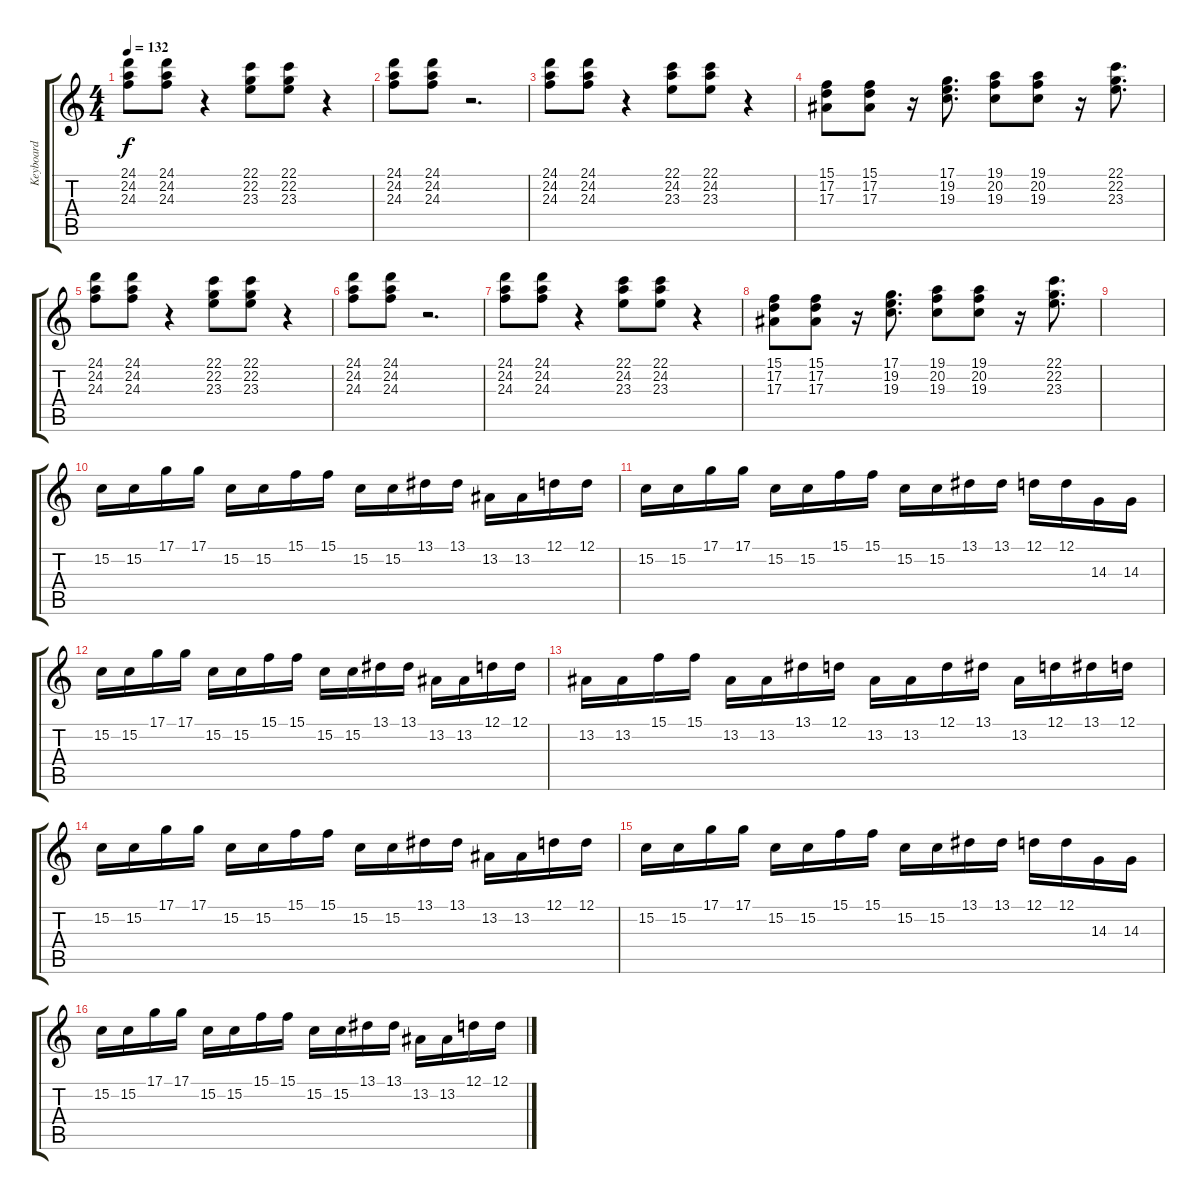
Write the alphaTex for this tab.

\track ("Keyboard" "Keyboard") {instrument lead2sawtooth}
\staff {score tabs}
\tuning (D4 A3 F3 C3 G2 C2) {hide}
\ts (4 4)
\tempo 132
\clef g2
\ks c
(24.1 24.2 24.3).8{dy f} (24.1 24.2 24.3).8 r.4 (22.1 22.2 23.3).8 (22.1 22.2 23.3).8 r.4 |
(24.1 24.2 24.3).8 (24.1 24.2 24.3).8 r.2{d} |
(24.1 24.2 24.3).8 (24.1 24.2 24.3).8 r.4 (22.1 24.2 23.3).8 (22.1 24.2 23.3).8 r.4 |
(15.1 17.2 17.3).8 (15.1 17.2 17.3).8 r.16 (17.1 19.2 19.3).8{d} (19.1 20.2 19.3).8 (19.1 20.2 19.3).8 r.16 (22.1 22.2 23.3).8{d} |
(24.1 24.2 24.3).8 (24.1 24.2 24.3).8 r.4 (22.1 22.2 23.3).8 (22.1 22.2 23.3).8 r.4 |
(24.1 24.2 24.3).8 (24.1 24.2 24.3).8 r.2{d} |
(24.1 24.2 24.3).8 (24.1 24.2 24.3).8 r.4 (22.1 24.2 23.3).8 (22.1 24.2 23.3).8 r.4 |
(15.1 17.2 17.3).8 (15.1 17.2 17.3).8 r.16 (17.1 19.2 19.3).8{d} (19.1 20.2 19.3).8 (19.1 20.2 19.3).8 r.16 (22.1 22.2 23.3).8{d} |
|
15.2.16 15.2.16 17.1.16 17.1.16 15.2.16 15.2.16 15.1.16 15.1.16 15.2.16 15.2.16 13.1.16 13.1.16 13.2.16 13.2.16 12.1.16 12.1.16 |
15.2.16 15.2.16 17.1.16 17.1.16 15.2.16 15.2.16 15.1.16 15.1.16 15.2.16 15.2.16 13.1.16 13.1.16 12.1.16 12.1.16 14.3.16 14.3.16 |
15.2.16 15.2.16 17.1.16 17.1.16 15.2.16 15.2.16 15.1.16 15.1.16 15.2.16 15.2.16 13.1.16 13.1.16 13.2.16 13.2.16 12.1.16 12.1.16 |
13.2.16 13.2.16 15.1.16 15.1.16 13.2.16 13.2.16 13.1.16 12.1.16 13.2.16 13.2.16 12.1.16 13.1.16 13.2.16 12.1.16 13.1.16 12.1.16 |
15.2.16 15.2.16 17.1.16 17.1.16 15.2.16 15.2.16 15.1.16 15.1.16 15.2.16 15.2.16 13.1.16 13.1.16 13.2.16 13.2.16 12.1.16 12.1.16 |
15.2.16 15.2.16 17.1.16 17.1.16 15.2.16 15.2.16 15.1.16 15.1.16 15.2.16 15.2.16 13.1.16 13.1.16 12.1.16 12.1.16 14.3.16 14.3.16 |
15.2.16 15.2.16 17.1.16 17.1.16 15.2.16 15.2.16 15.1.16 15.1.16 15.2.16 15.2.16 13.1.16 13.1.16 13.2.16 13.2.16 12.1.16 12.1.16
